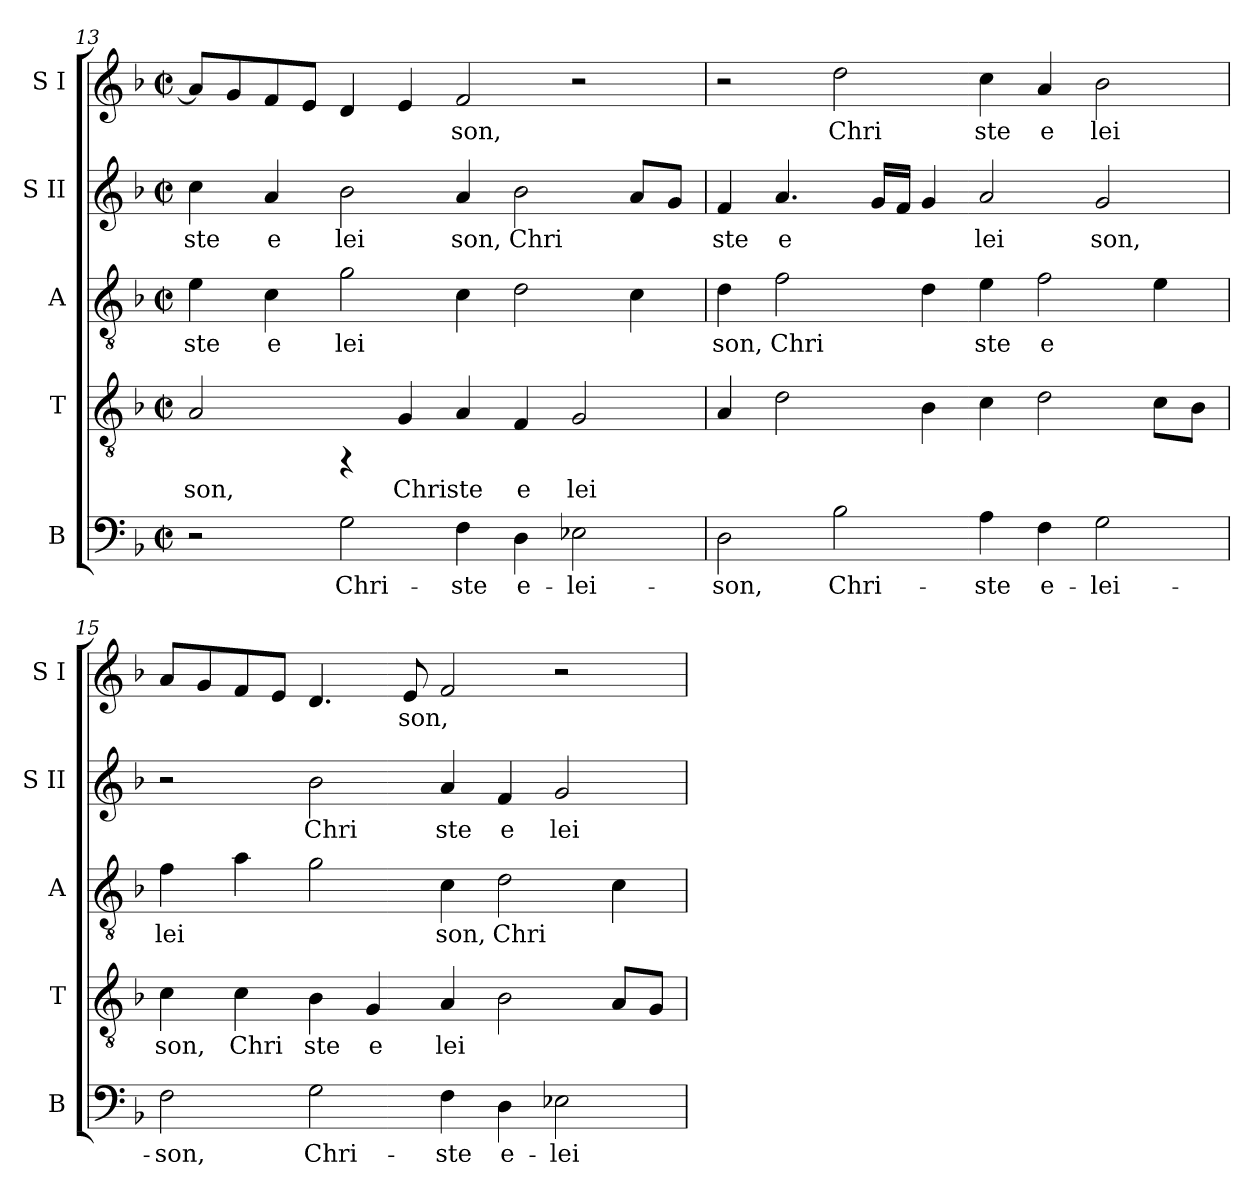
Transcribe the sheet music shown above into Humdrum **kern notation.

**kern	**text	**kern	**text	**kern	**text	**kern	**text	**kern	**text
*part5	*part5	*part4	*part4	*part3	*part3	*part2	*part2	*part1	*part1
*staff5	*staff5	*staff4	*staff4	*staff3	*staff3	*staff2	*staff2	*staff1	*staff1
*I"B	*	*I"T	*	*I"A	*	*I"S II	*	*I"S I	*
*I'B	*	*I'T	*	*I'A	*	*I'S II	*	*I'S I	*
!!LO:PB:g=z
*clefF4	*	*clefGv2	*	*clefGv2	*	*clefG2	*	*clefG2	*
*k[b-]	*	*k[b-]	*	*k[b-]	*	*k[b-]	*	*k[b-]	*
*F:	*	*F:	*	*F:	*	*F:	*	*F:	*
*M2/2	*	*M2/2	*	*M2/2	*	*M2/2	*	*M2/2	*
*met(c|)	*	*met(c|)	*	*met(c|)	*	*met(c|)	*	*met(c|)	*
=13	=13	=13	=13	=13	=13	=13	=13	=13	=13
!	!	!	!LO:LY:b:cj	!	!LO:LY:b:cj	!	!LO:LY:b:cj	!	!LO:LY:b:cj
2r	.	2A/	son,	4e\	ste	4cc\	ste	8a/L]	--
!	!	!	!	!	!	!	!	!	!LO:LY:b:cj
.	.	.	.	.	.	.	.	8g/	--
!	!	!	!	!	!LO:LY:b:cj	!	!LO:LY:b:cj	!	!LO:LY:b:cj
.	.	.	.	4c\	e	4a/	e	8f/	--
!	!	!	!	!	!	!	!	!	!LO:LY:b:cj
.	.	.	.	.	.	.	.	8e/J	--
!	!LO:LY:b:cj	!	!	!	!LO:LY:b:cj	!	!LO:LY:b:cj	!	!LO:LY:b:cj
2G\	Chri-	4rFF	.	2g\	lei	2b-\	lei	4d/	--
!	!	!	!LO:LY:b:cj	!	!	!	!	!	!LO:LY:b:cj
.	.	4G/	Christe	.	.	.	.	4e/	--
!	!LO:LY:b:cj	!	!LO:LY:b:cj	!	!LO:LY:b:cj	!	!LO:LY:b:cj	!	!LO:LY:b:cj
4F\	-ste	4A/	.	4c\	.	4a/	son,	2f/	-son,
!	!LO:LY:b:cj	!	!LO:LY:b:cj	!	!LO:LY:b:cj	!	!LO:LY:b:cj	!	!
4D\	e-	4F/	e	2d\	.	2b-\	Chri	.	.
!	!LO:LY:b:cj	!	!LO:LY:b:cj	!	!	!	!	!	!
2E-X\	-lei-	2G/	lei	.	.	.	.	2r	.
!	!	!	!	!	!LO:LY:b:cj	!	!LO:LY:b:cj	!	!
.	.	.	.	4c\	.	8a/L	.	.	.
!	!	!	!	!	!	!	!LO:LY:b:cj	!	!
.	.	.	.	.	.	8g/J	.	.	.
=14	=14	=14	=14	=14	=14	=14	=14	=14	=14
!	!LO:LY:b:cj	!	!LO:LY:b:cj	!	!LO:LY:b:cj	!	!LO:LY:b:cj	!	!
2D\	-son,	4A/	.	4d\	son,	4f/	ste	2r	.
!	!	!	!LO:LY:b:cj	!	!LO:LY:b:cj	!	!LO:LY:b:cj	!	!
.	.	2d\	.	2f\	Chri	4.a/	e	.	.
!	!LO:LY:b:cj	!	!	!	!	!	!	!	!LO:LY:b:cj
2B-\	Chri-	.	.	.	.	.	.	2dd\	Chri
!	!	!	!	!	!	!	!LO:LY:b:cj	!	!
.	.	.	.	.	.	16g/L	.	.	.
!	!	!	!	!	!	!	!LO:LY:b:cj	!	!
.	.	.	.	.	.	16f/J	.	.	.
!	!	!	!LO:LY:b:cj	!	!LO:LY:b:cj	!	!LO:LY:b:cj	!	!
.	.	4B-\	.	4d\	.	4g/	.	.	.
!	!LO:LY:b:cj	!	!LO:LY:b:cj	!	!LO:LY:b:cj	!	!LO:LY:b:cj	!	!LO:LY:b:cj
4A\	-ste	4c\	.	4e\	ste	2a/	lei	4cc\	ste
!	!LO:LY:b:cj	!	!LO:LY:b:cj	!	!LO:LY:b:cj	!	!	!	!LO:LY:b:cj
4F\	e-	2d\	.	2f\	e	.	.	4a/	e
!	!LO:LY:b:cj	!	!	!	!	!	!LO:LY:b:cj	!	!LO:LY:b:cj
2G\	-lei-	.	.	.	.	2g/	son,	2b-\	lei
!	!	!	!LO:LY:b:cj	!	!LO:LY:b:cj	!	!	!	!
.	.	8c\L	.	4e\	.	.	.	.	.
!	!	!	!LO:LY:b:cj	!	!	!	!	!	!
.	.	8B-\J	.	.	.	.	.	.	.
=15	=15	=15	=15	=15	=15	=15	=15	=15	=15
!	!LO:LY:b:cj	!	!LO:LY:b:cj	!	!LO:LY:b:cj	!	!	!	!LO:LY:b:cj
2F\	-son,	4c\	son,	4f\	lei	2r	.	8a/L	.
!	!	!	!	!	!	!	!	!	!LO:LY:b:cj
.	.	.	.	.	.	.	.	8g/	.
!	!	!	!LO:LY:b:cj	!	!LO:LY:b:cj	!	!	!	!LO:LY:b:cj
.	.	4c\	Chri	4a\	.	.	.	8f/	.
!	!	!	!	!	!	!	!	!	!LO:LY:b:cj
.	.	.	.	.	.	.	.	8e/J	.
!	!LO:LY:b:cj	!	!LO:LY:b:cj	!	!LO:LY:b:cj	!	!LO:LY:b:cj	!	!LO:LY:b:cj
2G\	Chri-	4B-\	ste	2g\	.	2b-\	Chri	4.d/	.
!	!	!	!LO:LY:b:cj	!	!	!	!	!	!
.	.	4G/	e	.	.	.	.	.	.
!	!	!	!	!	!	!	!	!	!LO:LY:b:cj
.	.	.	.	.	.	.	.	8e/	son,
!	!LO:LY:b:cj	!	!LO:LY:b:cj	!	!LO:LY:b:cj	!	!LO:LY:b:cj	!	!LO:LY:b:cj
4F\	-ste	4A/	lei	4c\	son,	4a/	ste	2f/	.
!	!LO:LY:b:cj	!	!LO:LY:b:cj	!	!LO:LY:b:cj	!	!LO:LY:b:cj	!	!
4D\	e-	2B-\	.	2d\	Chri	4f/	e	.	.
!	!LO:LY:b:cj	!	!	!	!	!	!LO:LY:b:cj	!	!
2E-X\	-lei-	.	.	.	.	2g/	lei	2r	.
!	!	!	!LO:LY:b:cj	!	!LO:LY:b:cj	!	!	!	!
.	.	8A/L	.	4c\	.	.	.	.	.
!	!	!	!LO:LY:b:cj	!	!	!	!	!	!
.	.	8G/J	.	.	.	.	.	.	.
=	=	=	=	=	=	=	=	=	=
*-	*-	*-	*-	*-	*-	*-	*-	*-	*-
